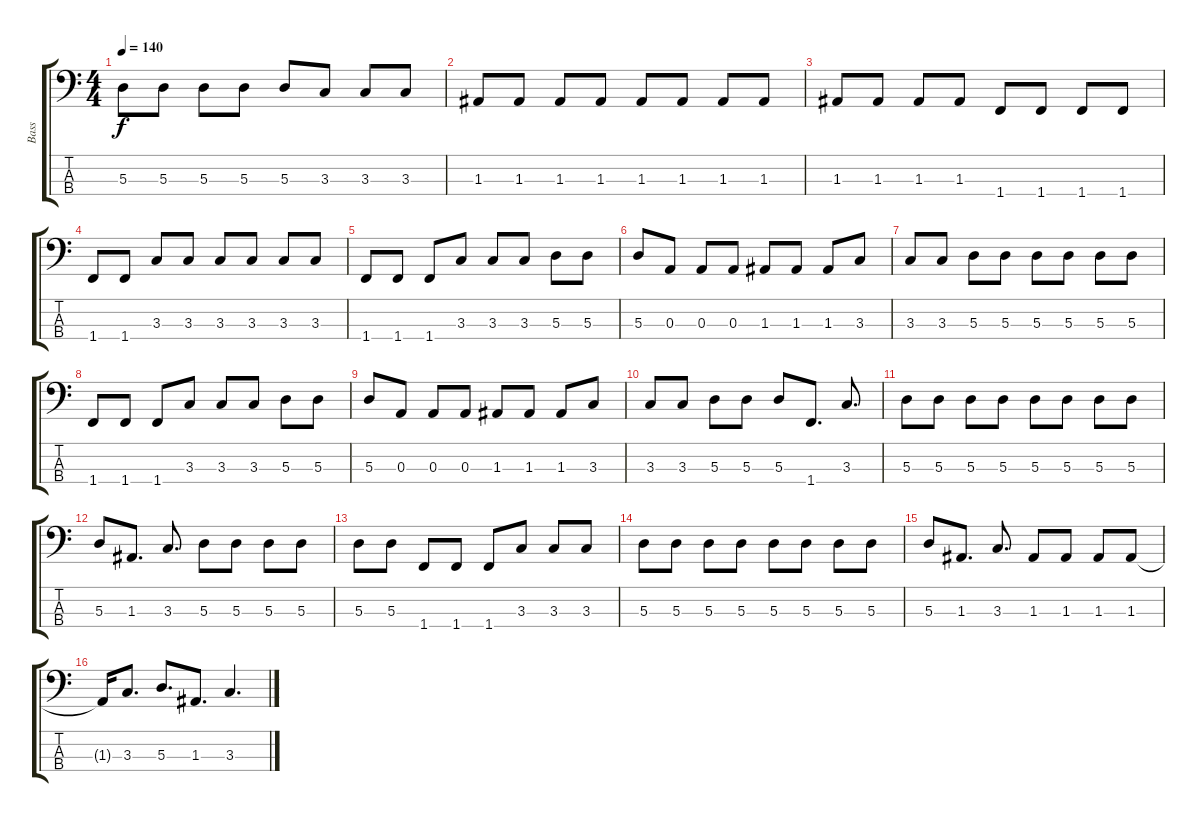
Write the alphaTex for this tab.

\track ("Bass" "Bass") {instrument electricbassfinger}
\staff {score tabs}
\tuning (G2 D2 A1 E1) {hide}
\ts (4 4)
\tempo 140
\clef f4
\ks c
5.3.8{dy f} 5.3.8 5.3.8 5.3.8 5.3.8 3.3.8 3.3.8 3.3.8 |
1.3.8 1.3.8 1.3.8 1.3.8 1.3.8 1.3.8 1.3.8 1.3.8 |
1.3.8 1.3.8 1.3.8 1.3.8 1.4.8 1.4.8 1.4.8 1.4.8 |
1.4.8 1.4.8 3.3.8 3.3.8 3.3.8 3.3.8 3.3.8 3.3.8 |
1.4.8 1.4.8 1.4.8 3.3.8 3.3.8 3.3.8 5.3.8 5.3.8 |
5.3.8 0.3.8 0.3.8 0.3.8 1.3.8 1.3.8 1.3.8 3.3.8 |
3.3.8 3.3.8 5.3.8 5.3.8 5.3.8 5.3.8 5.3.8 5.3.8 |
1.4.8 1.4.8 1.4.8 3.3.8 3.3.8 3.3.8 5.3.8 5.3.8 |
5.3.8 0.3.8 0.3.8 0.3.8 1.3.8 1.3.8 1.3.8 3.3.8 |
3.3.8 3.3.8 5.3.8 5.3.8 5.3.8 1.4.8{d} 3.3.8{d} |
5.3.8 5.3.8 5.3.8 5.3.8 5.3.8 5.3.8 5.3.8 5.3.8 |
5.3.8 1.3.8{d} 3.3.8{d} 5.3.8 5.3.8 5.3.8 5.3.8 |
5.3.8 5.3.8 1.4.8 1.4.8 1.4.8 3.3.8 3.3.8 3.3.8 |
5.3.8 5.3.8 5.3.8 5.3.8 5.3.8 5.3.8 5.3.8 5.3.8 |
5.3.8 1.3.8{d} 3.3.8{d} 1.3.8 1.3.8 1.3.8 1.3.8 |
1.3{t}.16 3.3.8{d} 5.3.8{d} 1.3.8{d} 3.3.4{d}
